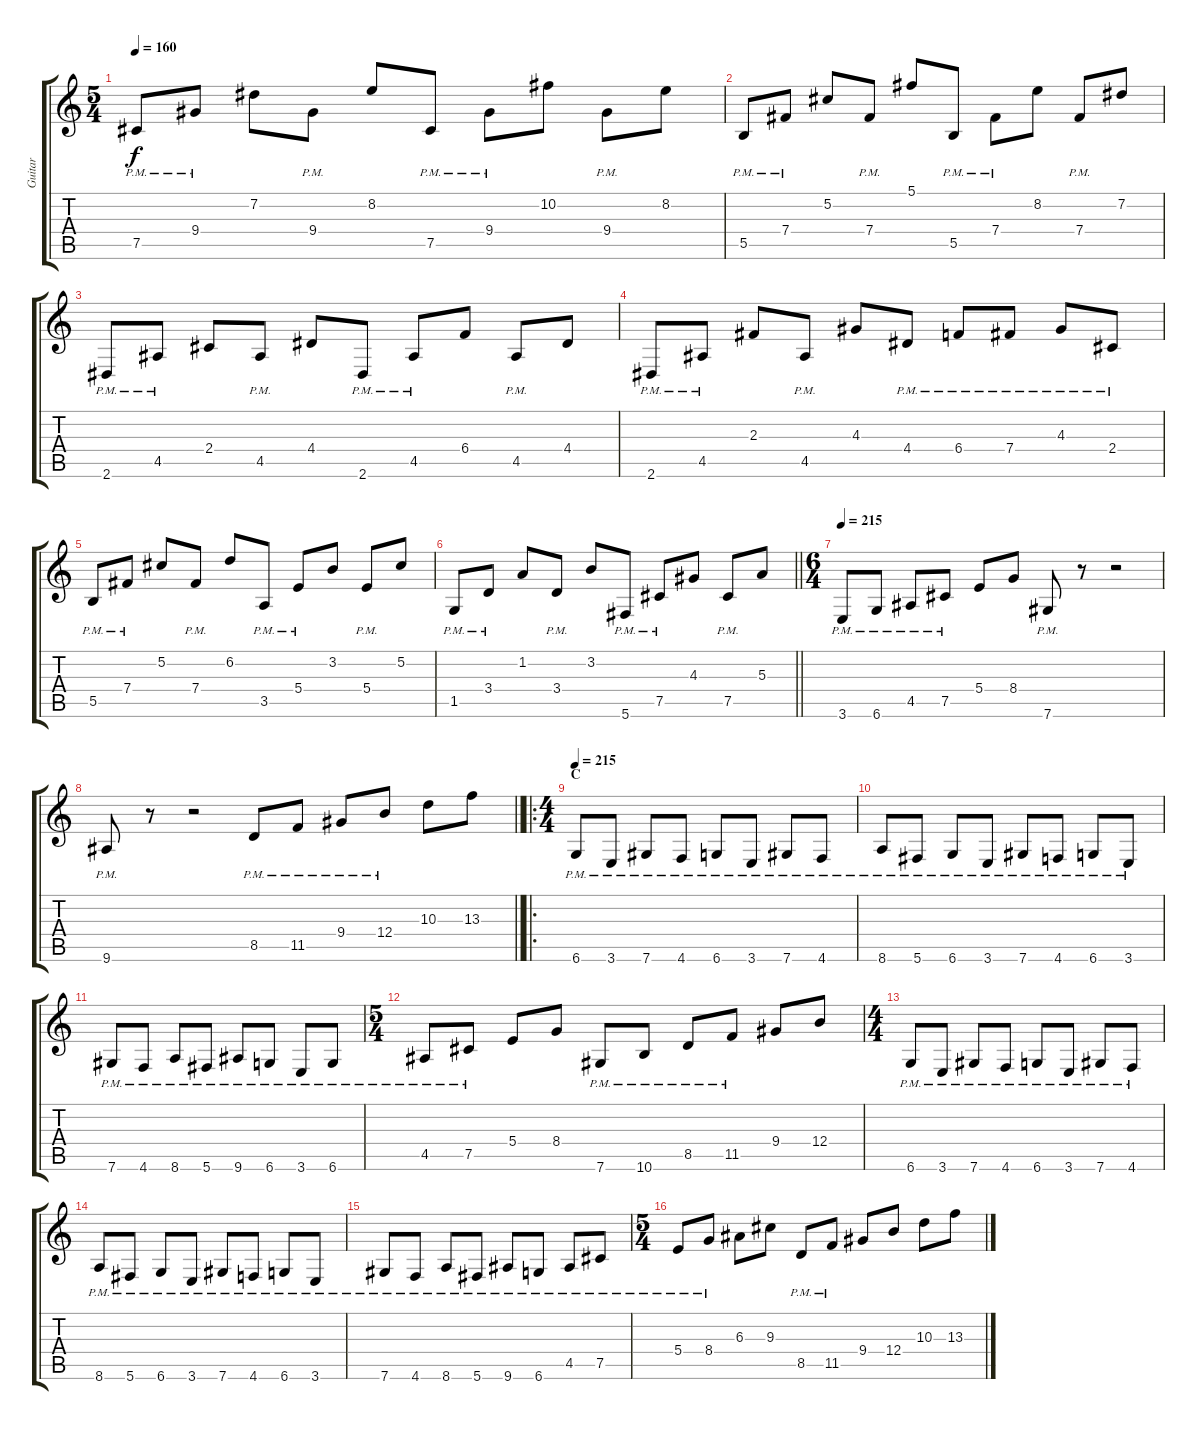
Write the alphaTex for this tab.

\track ("Guitar" "Guitar") {instrument distortionguitar}
\staff {score tabs}
\tuning (Db4 Ab3 E3 B2 Gb2 Db2) {hide}
\ts (5 4)
\tempo 160
\clef g2
\ks c
7.5{pm}.8{dy f} 9.4{pm}.8 7.2.8 9.4{pm}.8 8.2.8 7.5{pm}.8 9.4{pm}.8 10.2.8 9.4{pm}.8 8.2.8 |
5.5{pm}.8 7.4{pm}.8 5.2.8 7.4{pm}.8 5.1.8 5.5{pm}.8 7.4{pm}.8 8.2.8 7.4{pm}.8 7.2.8 |
2.6{pm}.8 4.5{pm}.8 2.4.8 4.5{pm}.8 4.4.8 2.6{pm}.8 4.5{pm}.8 6.4.8 4.5{pm}.8 4.4.8 |
2.6{pm}.8 4.5{pm}.8 2.3.8 4.5{pm}.8 4.3.8 4.4{pm}.8 6.4{pm}.8 7.4{pm}.8 4.3{pm}.8 2.4{pm}.8 |
5.5{pm}.8 7.4{pm}.8 5.2.8 7.4{pm}.8 6.2.8 3.5{pm}.8 5.4{pm}.8 3.2.8 5.4{pm}.8 5.2.8 |
\barLineRight lightlight
1.5{pm}.8 3.4{pm}.8 1.2.8 3.4{pm}.8 3.2.8 5.6{pm}.8 7.5{pm}.8 4.3.8 7.5{pm}.8 5.3.8 |
\ts (6 4)
\section ("" "")
\tempo 215
3.6{pm}.8 6.6{pm}.8 4.5{pm}.8 7.5{pm}.8 5.4.8 8.4.8 7.6{pm}.8 r.8 r.2 |
\barLineRight lightlight
9.6{pm}.8 r.8 r.2 8.5{pm}.8 11.5{pm}.8 9.4{pm}.8 12.4{pm}.8 10.3.8 13.3.8 |
\ro
\ts (4 4)
\section ("" "C")
\tempo 215
6.6{pm}.8 3.6{pm}.8 7.6{pm}.8 4.6{pm}.8 6.6{pm}.8 3.6{pm}.8 7.6{pm}.8 4.6{pm}.8 |
8.6{pm}.8 5.6{pm}.8 6.6{pm}.8 3.6{pm}.8 7.6{pm}.8 4.6{pm}.8 6.6{pm}.8 3.6{pm}.8 |
7.6{pm}.8 4.6{pm}.8 8.6{pm}.8 5.6{pm}.8 9.6{pm}.8 6.6{pm}.8 3.6{pm}.8 6.6{pm}.8 |
\ts (5 4)
4.5{pm}.8 7.5{pm}.8 5.4.8 8.4.8 7.6{pm}.8 10.6{pm}.8 8.5{pm}.8 11.5{pm}.8 9.4.8 12.4.8 |
\ts (4 4)
6.6{pm}.8 3.6{pm}.8 7.6{pm}.8 4.6{pm}.8 6.6{pm}.8 3.6{pm}.8 7.6{pm}.8 4.6{pm}.8 |
8.6{pm}.8 5.6{pm}.8 6.6{pm}.8 3.6{pm}.8 7.6{pm}.8 4.6{pm}.8 6.6{pm}.8 3.6{pm}.8 |
7.6{pm}.8 4.6{pm}.8 8.6{pm}.8 5.6{pm}.8 9.6{pm}.8 6.6{pm}.8 4.5{pm}.8 7.5{pm}.8 |
\ts (5 4)
5.4{pm}.8 8.4{pm}.8 6.3.8 9.3.8 8.5{pm}.8 11.5{pm}.8 9.4.8 12.4.8 10.3.8 13.3.8
